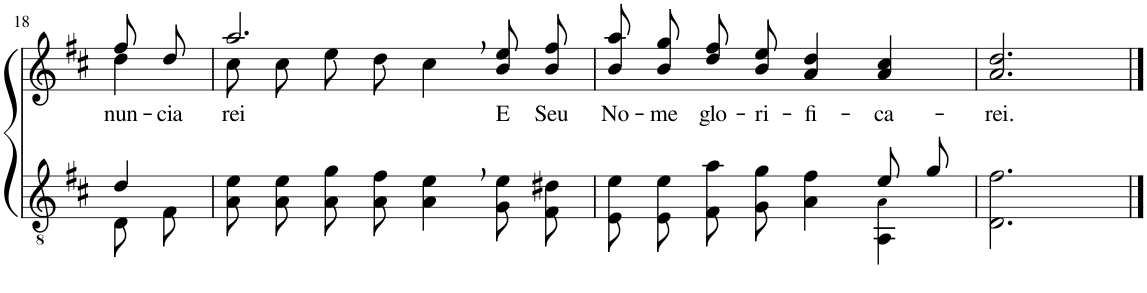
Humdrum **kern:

**kern	**kern	**text
*part2	*part1	*part1
*staff2	*staff1	*staff1
*I"Parte III e IV	*I"Parte I e II	*
!!LO:PB:g=z
*clefGv2	*clefG2	*
*Trd4c7	*Trd4c7	*
*k[f#c#]	*k[f#c#]	*
*M4/4	*M4/4	*
=18	=18	=18
*^	*^	*
!	!	!	!	!LO:LY:b
4d/	8D\L	8ff#/L	4dd\	-nun-
!	!	!	!	!LO:LY:b
.	8F#\J	8dd/J	.	-cia-
=19	=19	=19	=19	=19
!	!	!	!	!LO:LY:b
*v	*v	*	*	*
8A\ 8e\L	2.aa,/	8cc#\L	-rei
8A\ 8e\J	.	8cc#\J	.
8A\ 8g\L	.	8ee\L	.
8A\ 8f#\J	.	8dd\J	.
4A\, 4e\,	.	4cc#\	.
!	!	!	!LO:LY:b
8G\ 8e\L	8b\ 8ee\L	4ryy	E
!	!	!	!LO:LY:b
8F#\ 8d#X\J	8b\ 8ff#\J	.	Seu
*	*v	*v	*
=20	=20	=20
*^	*	*
!	!	!	!LO:LY:b
2ryy	8E/ 8e/L	8b\ 8aa\L	No-
!	!	!	!LO:LY:b
.	8E/ 8e/J	8b\ 8gg\J	-me
!	!	!	!LO:LY:b
.	8F#\ 8a\L	8dd\ 8ff#\L	glo-
!	!	!	!LO:LY:b
.	8G\ 8g\J	8b\ 8ee\J	-ri-
!	!	!	!LO:LY:b
4ryy	4A\ 4f#\	4a/ 4dd/	-fi-
!	!	!	!LO:LY:b
8e/L	4AA\ 4A!\	4a/ 4cc#/	-ca-
8g/J	.	.	.
*v	*v	*	*
=21	=21	=21
!	!	!LO:LY:b
2.D\ 2.f#\	2.a/ 2.dd/	-rei.
==	==	==
*-	*-	*-
